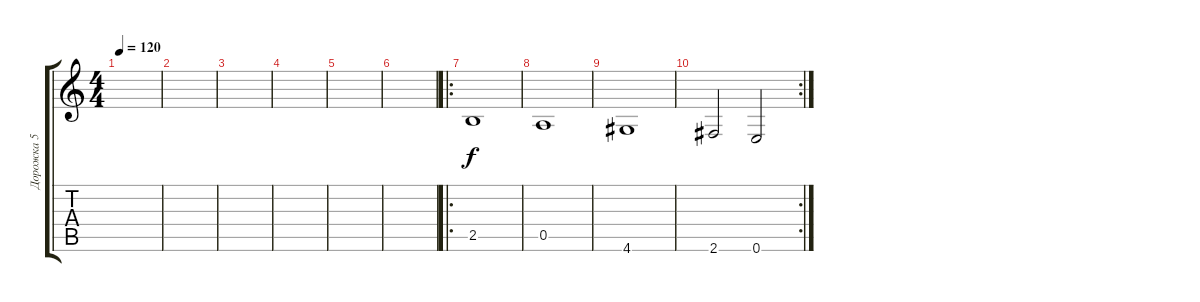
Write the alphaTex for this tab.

\track ("Дорожка 5" "Дорожка 5") {instrument electricbasspick}
\staff {score tabs}
\tuning (E4 B3 G3 D3 A2 E2) {hide}
\ts (4 4)
\tempo 120
\clef g2
\ks c
|
|
|
|
|
|
\ro
2.5.1{dy f} |
0.5.1 |
4.6.1 |
\rc 2
2.6.2 0.6.2
